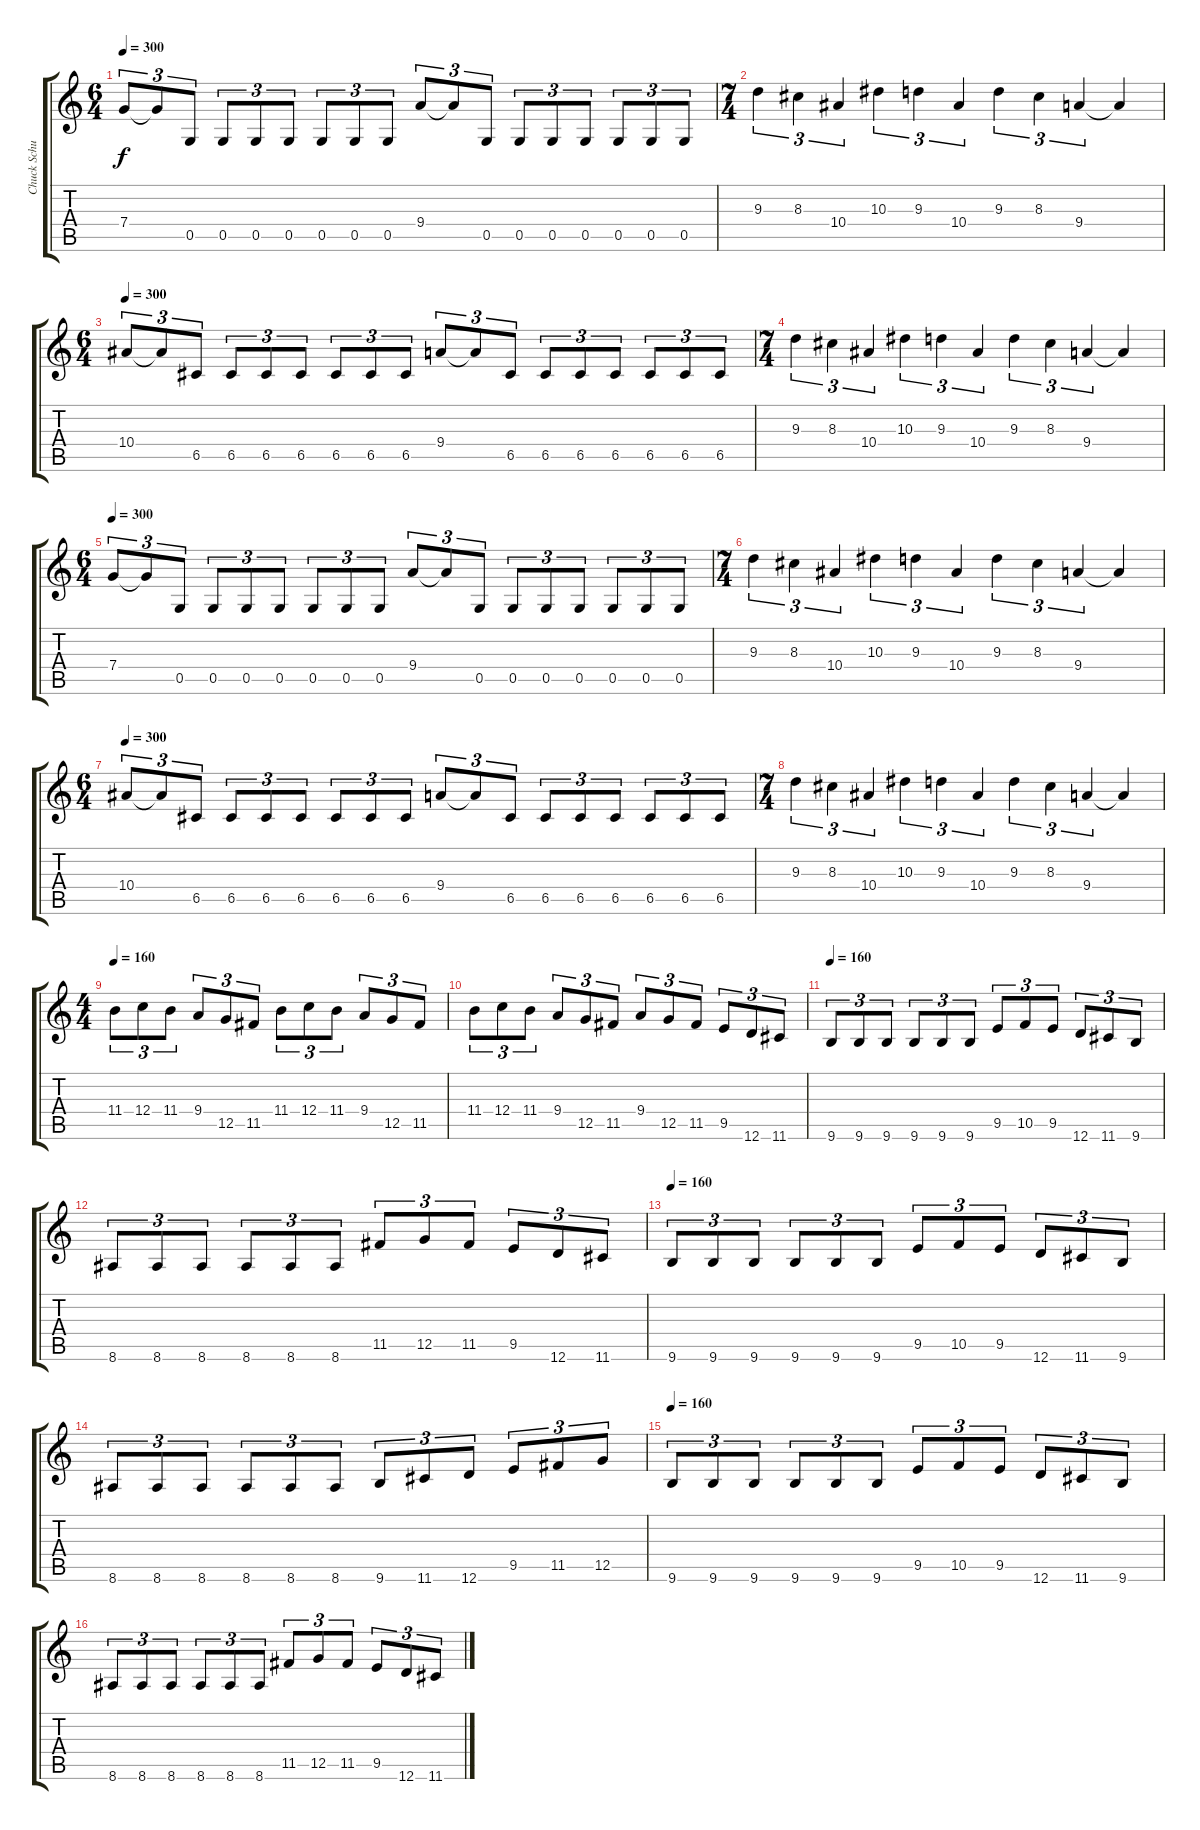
\track ("Chuck Schuldiner" "Chuck Schu") {instrument distortionguitar}
\staff {score tabs}
\tuning (D4 A3 F3 C3 G2 D2) {hide}
\ts (6 4)
\tempo 300
\clef g2
\ks c
7.4.8{tu (3 2) dy f} 7.4{t}.8{tu (3 2)} 0.5.8{tu (3 2)} 0.5.8{tu (3 2)} 0.5.8{tu (3 2)} 0.5.8{tu (3 2)} 0.5.8{tu (3 2)} 0.5.8{tu (3 2)} 0.5.8{tu (3 2)} 9.4.8{tu (3 2)} 9.4{t}.8{tu (3 2)} 0.5.8{tu (3 2)} 0.5.8{tu (3 2)} 0.5.8{tu (3 2)} 0.5.8{tu (3 2)} 0.5.8{tu (3 2)} 0.5.8{tu (3 2)} 0.5.8{tu (3 2)} |
\ts (7 4)
9.3.4{tu (3 2)} 8.3.4{tu (3 2)} 10.4.4{tu (3 2)} 10.3.4{tu (3 2)} 9.3.4{tu (3 2)} 10.4.4{tu (3 2)} 9.3.4{tu (3 2)} 8.3.4{tu (3 2)} 9.4.4{tu (3 2)} 9.4{t}.4 |
\ts (6 4)
\tempo 300
10.4.8{tu (3 2)} 10.4{t}.8{tu (3 2)} 6.5.8{tu (3 2)} 6.5.8{tu (3 2)} 6.5.8{tu (3 2)} 6.5.8{tu (3 2)} 6.5.8{tu (3 2)} 6.5.8{tu (3 2)} 6.5.8{tu (3 2)} 9.4.8{tu (3 2)} 9.4{t}.8{tu (3 2)} 6.5.8{tu (3 2)} 6.5.8{tu (3 2)} 6.5.8{tu (3 2)} 6.5.8{tu (3 2)} 6.5.8{tu (3 2)} 6.5.8{tu (3 2)} 6.5.8{tu (3 2)} |
\ts (7 4)
9.3.4{tu (3 2)} 8.3.4{tu (3 2)} 10.4.4{tu (3 2)} 10.3.4{tu (3 2)} 9.3.4{tu (3 2)} 10.4.4{tu (3 2)} 9.3.4{tu (3 2)} 8.3.4{tu (3 2)} 9.4.4{tu (3 2)} 9.4{t}.4 |
\ts (6 4)
\tempo 300
7.4.8{tu (3 2)} 7.4{t}.8{tu (3 2)} 0.5.8{tu (3 2)} 0.5.8{tu (3 2)} 0.5.8{tu (3 2)} 0.5.8{tu (3 2)} 0.5.8{tu (3 2)} 0.5.8{tu (3 2)} 0.5.8{tu (3 2)} 9.4.8{tu (3 2)} 9.4{t}.8{tu (3 2)} 0.5.8{tu (3 2)} 0.5.8{tu (3 2)} 0.5.8{tu (3 2)} 0.5.8{tu (3 2)} 0.5.8{tu (3 2)} 0.5.8{tu (3 2)} 0.5.8{tu (3 2)} |
\ts (7 4)
9.3.4{tu (3 2)} 8.3.4{tu (3 2)} 10.4.4{tu (3 2)} 10.3.4{tu (3 2)} 9.3.4{tu (3 2)} 10.4.4{tu (3 2)} 9.3.4{tu (3 2)} 8.3.4{tu (3 2)} 9.4.4{tu (3 2)} 9.4{t}.4 |
\ts (6 4)
\tempo 300
10.4.8{tu (3 2)} 10.4{t}.8{tu (3 2)} 6.5.8{tu (3 2)} 6.5.8{tu (3 2)} 6.5.8{tu (3 2)} 6.5.8{tu (3 2)} 6.5.8{tu (3 2)} 6.5.8{tu (3 2)} 6.5.8{tu (3 2)} 9.4.8{tu (3 2)} 9.4{t}.8{tu (3 2)} 6.5.8{tu (3 2)} 6.5.8{tu (3 2)} 6.5.8{tu (3 2)} 6.5.8{tu (3 2)} 6.5.8{tu (3 2)} 6.5.8{tu (3 2)} 6.5.8{tu (3 2)} |
\ts (7 4)
9.3.4{tu (3 2)} 8.3.4{tu (3 2)} 10.4.4{tu (3 2)} 10.3.4{tu (3 2)} 9.3.4{tu (3 2)} 10.4.4{tu (3 2)} 9.3.4{tu (3 2)} 8.3.4{tu (3 2)} 9.4.4{tu (3 2)} 9.4{t}.4 |
\ts (4 4)
\tempo 160
11.4.8{tu (3 2)} 12.4.8{tu (3 2)} 11.4.8{tu (3 2)} 9.4.8{tu (3 2)} 12.5.8{tu (3 2)} 11.5.8{tu (3 2)} 11.4.8{tu (3 2)} 12.4.8{tu (3 2)} 11.4.8{tu (3 2)} 9.4.8{tu (3 2)} 12.5.8{tu (3 2)} 11.5.8{tu (3 2)} |
11.4.8{tu (3 2)} 12.4.8{tu (3 2)} 11.4.8{tu (3 2)} 9.4.8{tu (3 2)} 12.5.8{tu (3 2)} 11.5.8{tu (3 2)} 9.4.8{tu (3 2)} 12.5.8{tu (3 2)} 11.5.8{tu (3 2)} 9.5.8{tu (3 2)} 12.6.8{tu (3 2)} 11.6.8{tu (3 2)} |
\tempo 160
9.6.8{tu (3 2)} 9.6.8{tu (3 2)} 9.6.8{tu (3 2)} 9.6.8{tu (3 2)} 9.6.8{tu (3 2)} 9.6.8{tu (3 2)} 9.5.8{tu (3 2)} 10.5.8{tu (3 2)} 9.5.8{tu (3 2)} 12.6.8{tu (3 2)} 11.6.8{tu (3 2)} 9.6.8{tu (3 2)} |
8.6.8{tu (3 2)} 8.6.8{tu (3 2)} 8.6.8{tu (3 2)} 8.6.8{tu (3 2)} 8.6.8{tu (3 2)} 8.6.8{tu (3 2)} 11.5.8{tu (3 2)} 12.5.8{tu (3 2)} 11.5.8{tu (3 2)} 9.5.8{tu (3 2)} 12.6.8{tu (3 2)} 11.6.8{tu (3 2)} |
\tempo 160
9.6.8{tu (3 2)} 9.6.8{tu (3 2)} 9.6.8{tu (3 2)} 9.6.8{tu (3 2)} 9.6.8{tu (3 2)} 9.6.8{tu (3 2)} 9.5.8{tu (3 2)} 10.5.8{tu (3 2)} 9.5.8{tu (3 2)} 12.6.8{tu (3 2)} 11.6.8{tu (3 2)} 9.6.8{tu (3 2)} |
8.6.8{tu (3 2)} 8.6.8{tu (3 2)} 8.6.8{tu (3 2)} 8.6.8{tu (3 2)} 8.6.8{tu (3 2)} 8.6.8{tu (3 2)} 9.6.8{tu (3 2)} 11.6.8{tu (3 2)} 12.6.8{tu (3 2)} 9.5.8{tu (3 2)} 11.5.8{tu (3 2)} 12.5.8{tu (3 2)} |
\tempo 160
9.6.8{tu (3 2)} 9.6.8{tu (3 2)} 9.6.8{tu (3 2)} 9.6.8{tu (3 2)} 9.6.8{tu (3 2)} 9.6.8{tu (3 2)} 9.5.8{tu (3 2)} 10.5.8{tu (3 2)} 9.5.8{tu (3 2)} 12.6.8{tu (3 2)} 11.6.8{tu (3 2)} 9.6.8{tu (3 2)} |
8.6.8{tu (3 2)} 8.6.8{tu (3 2)} 8.6.8{tu (3 2)} 8.6.8{tu (3 2)} 8.6.8{tu (3 2)} 8.6.8{tu (3 2)} 11.5.8{tu (3 2)} 12.5.8{tu (3 2)} 11.5.8{tu (3 2)} 9.5.8{tu (3 2)} 12.6.8{tu (3 2)} 11.6.8{tu (3 2)}
